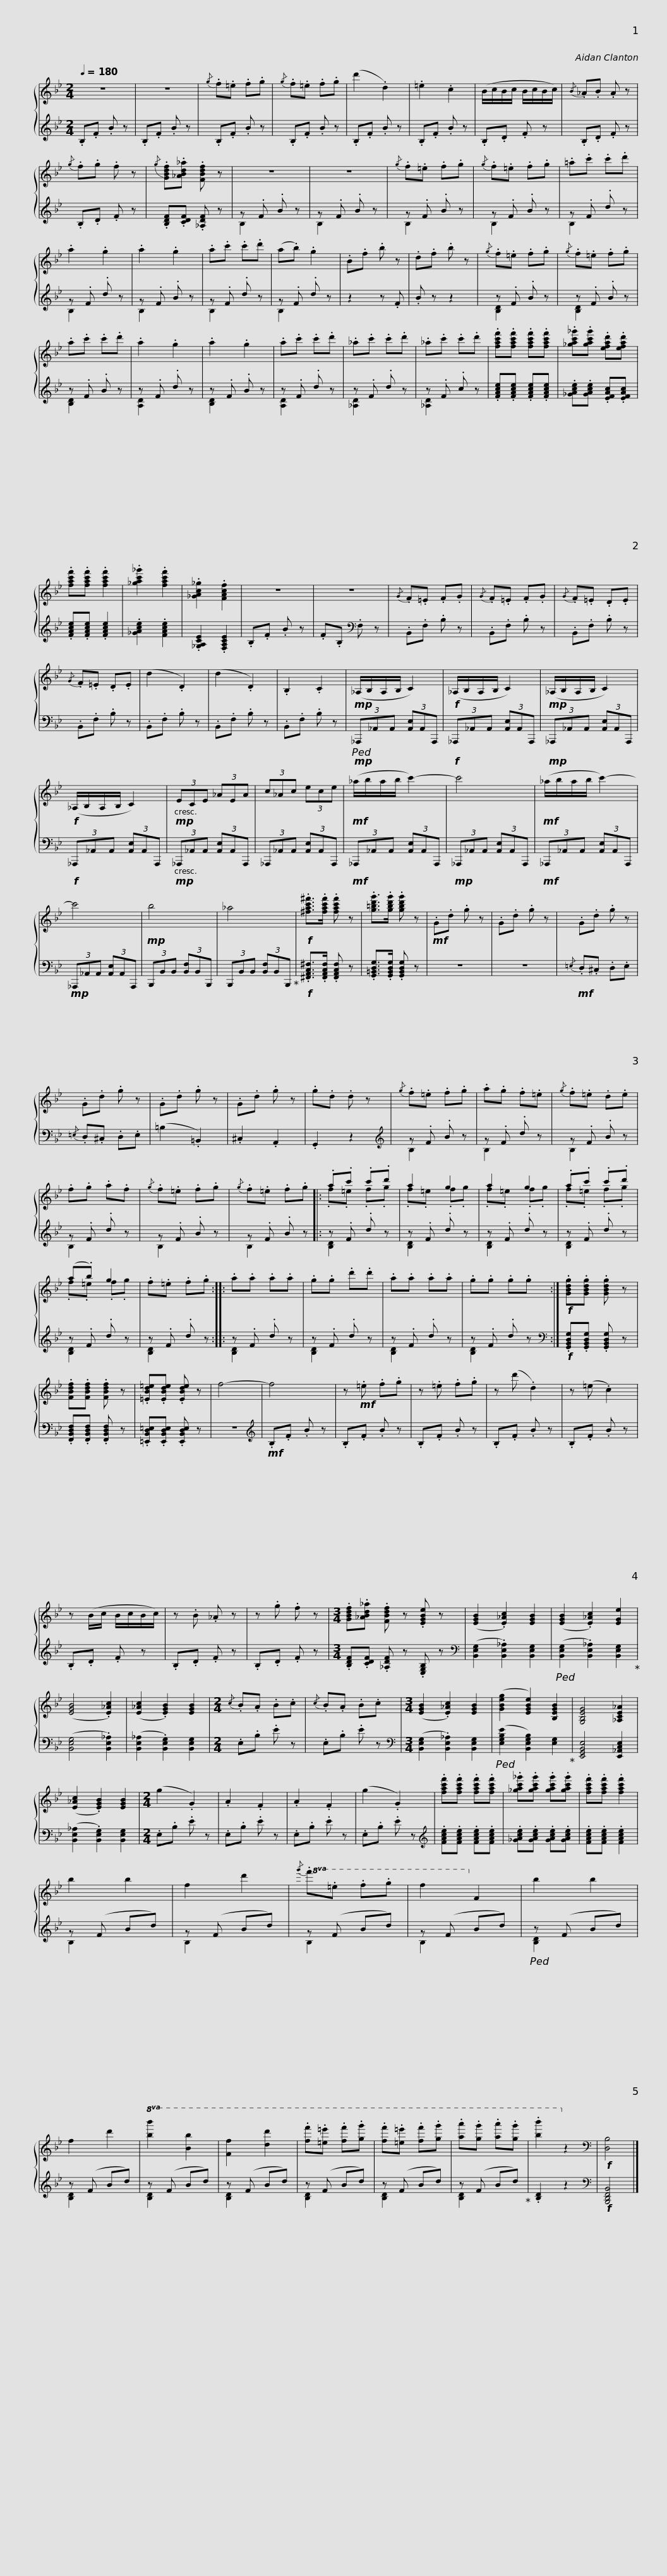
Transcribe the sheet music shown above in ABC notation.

X:1
%%score { ( 1 4 ) | ( 2 3 ) }
L:1/8
Q:1/4=180
M:2/4
I:linebreak $
K:Bb
V:1 treble
V:4 treble
V:2 treble
V:3 treble
V:1
 z4 | z4 |{/g} .f.=e .f.g |{/g} .f.=e .f.g | (d'2 .d2) | %5
 .=e2 .c2 | (B/c/B/c/ B/c/B/c/) |{/B} ._A.B .A z |${/g} .f.g .f z |{/g} .[GBdf].[_ABd_a] .[FBdf] z | %10
 z4 | z4 |{/g} .f.=e .f.g |{/g} .f.=e .f.g | .=a.c' .c'.d' | %15
 .a2 .g2 |$ .a2 .g2 | .a.c' .c'.d' | (a.b) .g2 | .B.f .b z | %20
 .d.f .b z |{/g} .f.=e .f.g |{/g} .f.=e .f.g | .a.c' .c'.d' | .a2 .g2 |$ %25
 .a2 .g2 | .a.c' .c'.d' | ._a.c' .c'.d' | ._a.c' .c'.d' | .[fac'f'].[fac'f'] .[fac'f'].[fac'f'] | %30
 .[_gac'_g'].[gac'g'] .[efad'].[efad'] | .[fac'f'].[fac'f'] .[fac'f']2 | .[_gac'_g']2 .[fac'f']2 |$ .[_GAc_g]2 .[FAcf]2 | z4 | %35
 z4 |{/G} .F.=E .F.G |{/G} .F.=E .F.G |{/G} .F.=E .D.E |{/G} .F.=E .D.E | %40
 (d2 .D2) | (d2 .D2) |$ .B,2 .C2 |!mp! (_A,/B,/A,/B,/ C2) |!f! (_A,/B,/A,/B,/ C2) | %45
!mp! (_A,/B,/A,/B,/ C2) |!f! (_A,/B,/A,/B,/ C2) |$!mp! (3ECE (3_AEA | (3c_Ac (3ece |!mf! (_a/b/a/b/ c'2-) | %50
 c'4 |!mf! (_a/b/a/b/ c'2-) | c'4 |$!mp! b4 | _a4 | %55
!f! .[^fac'^f']>.[fac'f'] .[fac'f'] z | .[g=bd'g']>.[gbd'g'] .[gbd'g'] z |!mf! .G.d .g z | .G.d .g z | .G.d .g z | %60
 .G.d .g z |$ .G.d .g z | .G.d .g z | .g.d .d z |{/g} .f.=e .f.g | %65
 .a.g .f.=e |{/g} .f.=e .d.e | .f.g .a.f |{/g} .f.=e .f.g |${/g} .f.=e .f.g |: %70
 .a.c' .c'.d' | a2 g2 | a2 g2 | .a.c' .c'.d' | (a.b) g2 | %75
 .f.=e .f.g ::$ .a.a .a.a | .g.g .d'.d' | .a.a .a.a | .g.g .g.g :| %80
!f! .[GBdg].[GBdg] .[GBdg] z | .[FBdf].[FBdf] .[FBdf] z | .[=EBd=e].[EBde] .[EBde] z | f4- | f4 |$ %85
 z!mf! .=e .f.g | z .=e .f.g | z (d' .d2) | z (=e .c2) | z (B/c/ B/c/B/c/) | %90
 z .B ._A z | z .g .f z |$[M:3/4] .[GBdf].[_ABd_a] .[FBdf] z .[EGBe] z | ([EGB]2 .[E_Ac]2) [EGB]2 | ([EGB]2 .[E_Ac]2) [EGe]2 | %95
 ([EGB]4 .[E_Ac]2) | ([E_Ac]2 .[EGB]2) [EGB]2 |[M:2/4]{/c} .B.A .B.c |{/c} .B.A .B.c |[M:3/4] ([EGB]2 .[E_Ac]2) [EGB]2 |$ %100
 ([GBeg]2 [EGBe]2) [B,EGB]2 | [G,B,EG]4 [_A,CE_A]2 | ([E_Ac]2 .[EGB]2) [EGB]2 |[M:2/4] (g2 .G2) | .A2 .F2 | %105
 .A2 .F2 | (g2 .G2) | .[fac'f'].[fac'f'] .[fac'f'].[fac'f'] | .[_gac'_g'].[gac'g'] .[gac'g'].[gac'g'] |$ .[fac'f'].[fac'f'] .[fac'f']2 | %110
 b2 b2 | f2 d'2 |!8va(!{/g'} .f'.=e' .f'.g' | f'2!8va)! f2 | b2 b2 | %115
 f2 d'2 |!8va(! [bb']2 [bb']2 | [ff']2 [d'd'']2 |$ .[f'f''].[=e'=e''] .[f'f''].[g'g''] | .[f'f''].[=e'=e''] .[f'f''].[g'g''] | %120
 .[a'a''].[g'g''] .[a'a''].[g'g''] | .[b'b'']2!8va)! z2 |[K:bass]!f! [D,B,]4 |] %123
V:2
 .B,.F .B z | .B,.F .B z | .B,.F .B z | .B,.F .B z | .B,.F .B z | %5
 .B,.F .B z | .B,.D .F z | .B,.D .F z |$ .B,.D .F z | .[B,DF].[CDF] .[_A,DF] z | %10
 z .F .B z | z .F .B z | z .F .B z | z .F .B z | z .F .d z | %15
 z .F .d z |$ z .F .B z | z .F .d z | z .F .d z | z2 z .F | %20
 .B z z2 | z .F .B z | z .F .B z | z .F .B z | z .F .d z |$ %25
 z .F .B z | z .F .d z | z .F .d z | z .F .c z | .[FAce].[FAce] .[FAce].[FAce] | %30
 .[_GAce].[GAce] .[EFAc].[EFAc] | .[FAce].[FAce] .[FAce]2 | .[_GAce]2 .[FAce]2 |$ .[_G,A,CE]2 .[F,A,CE]2 | .B,.F .B z | %35
 .F.B,[K:bass] .F, z | .B,,.F, .B, z | .B,,.F, .B, z | .B,,.F, .B, z | .B,,.F, .B, z | %40
 .B,,.F, .B, z | .B,,.F, .B, z |$ .B,,.F, .B, z |!mp!!ped! (3_A,,,_A,,A,, (3[A,,E,]A,,A,,, |!f! (3_A,,,_A,,A,, (3[A,,E,]A,,A,,, | %45
!mp! (3_A,,,_A,,A,, (3[A,,E,]A,,A,,, |!f! (3_A,,,_A,,A,, (3[A,,E,]A,,A,,, |$!mp! (3_A,,,_A,,A,, (3[A,,E,]A,,A,,, | (3_A,,,_A,,A,, (3[A,,E,]A,,A,,, |!mf! (3_A,,,_A,,A,, (3[A,,E,]A,,A,,, | %50
!mp! (3_A,,,_A,,A,, (3[A,,E,]A,,A,,, |!mf! (3_A,,,_A,,A,, (3[A,,E,]A,,A,,, |!mp! (3_A,,,_A,,A,, (3[A,,E,]A,,A,,, |$ (3B,,,B,,B,, (3[B,,F,]B,,B,,, | (3B,,,B,,B,, (3[B,,F,]B,,B,,,!ped-up! | %55
!f! .[^F,,A,,C,^F,]>.[F,,A,,C,F,] .[F,,A,,C,F,] z | .[G,,=B,,D,G,]>.[G,,B,,D,G,] .[G,,B,,D,G,] z | z4 | z4 |!mf!{/=E,} .D,.^C, .D,.E, | %60
{/=E,} .D,.^C, .D,.E, |$ (=B,2 .=B,,2) | .^C,2 .A,,2 | .G,,2 z2 |[K:treble] z .F .B z | %65
 z .F .d z | z .F .B z | z .F .d z | z .F .B z |$ z .F .B z |: %70
 z .F .d z | z .F .d z | z .F .d z | z .F .d z | z .F .d z | %75
 z .F .d z ::$ z .F .d z | z .F .d z | z .F .d z | z .F .d z :| %80
[K:bass]!f! .[G,,B,,D,G,].[G,,B,,D,G,] .[G,,B,,D,G,] z | .[F,,B,,D,F,].[F,,B,,D,F,] .[F,,B,,D,F,] z | .[=E,,B,,D,=E,].[E,,B,,D,E,] .[E,,B,,D,E,] z | z4 |[K:treble]!mf! .B,.F .B z |$ %85
 .B,.F .B z | .B,.F .B z | .B,.F .B z | .B,.F .B z | .B,.D .F z | %90
 .B,.D .F z | .B,.D .F z |$[M:3/4] .[B,DF].[CDF] .[_A,DF] z .[E,G,B,] z |[K:bass] ([B,,E,G,]2 .[B,,E,_A,]2) [B,,E,G,]2 |!ped! ([B,,E,G,]2 .[B,,E,_A,]2) [B,,E,G,]2!ped-up! | %95
 ([B,,E,G,]4 .[B,,E,_A,]2) | ([B,,E,_A,]2 .[B,,E,G,]2) [B,,E,G,]2 |[M:2/4] .E,.B, .E z | .E,.B, .E z |[M:3/4][K:bass] ([B,,E,G,]2 .[B,,E,_A,]2) [B,,E,G,]2 |$ %100
!ped! ([E,G,B,E]2 [B,,E,G,B,]2) [E,G,]2!ped-up! | [E,,G,,B,,E,]4 [E,,_A,,C,E,]2 | ([B,,E,_A,]2 .[B,,E,G,]2) [B,,E,G,]2 |[M:2/4] .E,.B, .E z | .E,.B, .E z | %105
 .E,.B, .E z | .E,.B, .E z |[K:treble] .[FAce].[FAce] .[FAce].[FAce] | .[_GAce].[GAce] .[GAce].[GAce] |$ .[FAce].[FAce] .[FAce]2 | %110
 z (F Bd) | z (F Bd) | z (F Bd) | z (F Bd) |!ped! z (F Bd) | %115
 z (F Bd) | z (F Bd) | z (F Bd) |$ z (F Bd) | z (F Bd) | %120
 z (F Bd)!ped-up! | .[B,D]2 z2 |[K:bass]!f! [B,,,D,,F,,B,,]4 |] %123
V:3
 x4 | x4 | x4 | x4 | x4 | %5
 x4 | x4 | x4 |$ x4 | x4 | %10
 B,2 x2 | B,2 x2 | B,2 x2 | B,2 x2 | B,2 x2 | %15
 B,2 x2 |$ B,2 x2 | B,2 x2 | B,2 x2 | x4 | %20
 x4 | [B,D]2 x2 | [B,D]2 x2 | [B,D]2 x2 | [A,D]2 x2 |$ %25
 [B,D]2 x2 | [A,D]2 x2 | [_A,D]2 x2 | [_A,D]2 x2 | x4 | %30
 x4 | x4 | x4 |$ x4 | x4 | %35
 x2[K:bass] x2 | x4 | x4 | x4 | x4 | %40
 x4 | x4 |$ x4 | x4 | x4 | %45
 x4 | x4 |$ x4 | x4 | x4 | %50
 x4 | x4 | x4 |$ x4 | x4 | %55
 x4 | x4 | x4 | x4 | x4 | %60
 x4 |$ x4 | x4 | x4 |[K:treble] B,2 x2 | %65
 B,2 x2 | B,2 x2 | B,2 x2 | B,2 x2 |$ B,2 x2 |: %70
 [B,D]2 x2 | [B,D]2 x2 | [B,D]2 x2 | [B,D]2 x2 | [B,D]2 x2 | %75
 [B,D]2 x2 ::$ [B,D]2 x2 | [B,D]2 x2 | [B,D]2 x2 | [B,D]2 x2 :| %80
[K:bass] x4 | x4 | x4 | x4 |[K:treble] x4 |$ %85
 x4 | x4 | x4 | x4 | x4 | %90
 x4 | x4 |$[M:3/4] x6 |[K:bass] x6 | x6 | %95
 x6 | x6 |[M:2/4] x4 | x4 |[M:3/4][K:bass] x6 |$ %100
 x6 | x6 | x6 |[M:2/4] x4 | x4 | %105
 x4 | x4 |[K:treble] x4 | x4 |$ x4 | %110
 B,2 x2 | B,2 x2 | B,2 x2 | B,2 x2 | [B,D]2 x2 | %115
 [B,D]2 x2 | [B,D]2 x2 | [B,D]2 x2 |$ [B,D]2 x2 | [B,D]2 x2 | %120
 [B,D]2 x2 | x4 |[K:bass] x4 |] %123
V:4
 x4 | x4 | x4 | x4 | x4 | %5
 x4 | x4 | x4 |$ x4 | x4 | %10
 x4 | x4 | x4 | x4 | x4 | %15
 x4 |$ x4 | x4 | x4 | x4 | %20
 x4 | x4 | x4 | x4 | x4 |$ %25
 x4 | x4 | x4 | x4 | x4 | %30
 x4 | x4 | x4 |$ x4 | x4 | %35
 x4 | x4 | x4 | x4 | x4 | %40
 x4 | x4 |$ x4 | x4 | x4 | %45
 x4 | x4 |$ x4 | x4 | x4 | %50
 x4 | x4 | x4 |$ x4 | x4 | %55
 x4 | x4 | x4 | x4 | x4 | %60
 x4 |$ x4 | x4 | x4 | x4 | %65
 x4 | x4 | x4 | x4 |$ x4 |: %70
 .f.=e .f.g | .f.=e .f.g | .f.=e .f.g | .f.=e .f.g | .f.=e .f.g | %75
 x4 ::$ x4 | x4 | x4 | x4 :| %80
 x4 | x4 | x4 | x4 | x4 |$ %85
 x4 | x4 | x4 | x4 | x4 | %90
 x4 | x4 |$[M:3/4] x6 | x6 | x6 | %95
 x6 | x6 |[M:2/4] x4 | x4 |[M:3/4] x6 |$ %100
 x6 | x6 | x6 |[M:2/4] x4 | x4 | %105
 x4 | x4 | x4 | x4 |$ x4 | %110
 x4 | x4 |!8va(! x4 | x2!8va)! x2 | x4 | %115
 x4 |!8va(! x4 | x4 |$ x4 | x4 | %120
 x4 | x2!8va)! x2 |[K:bass] x4 |] %123
